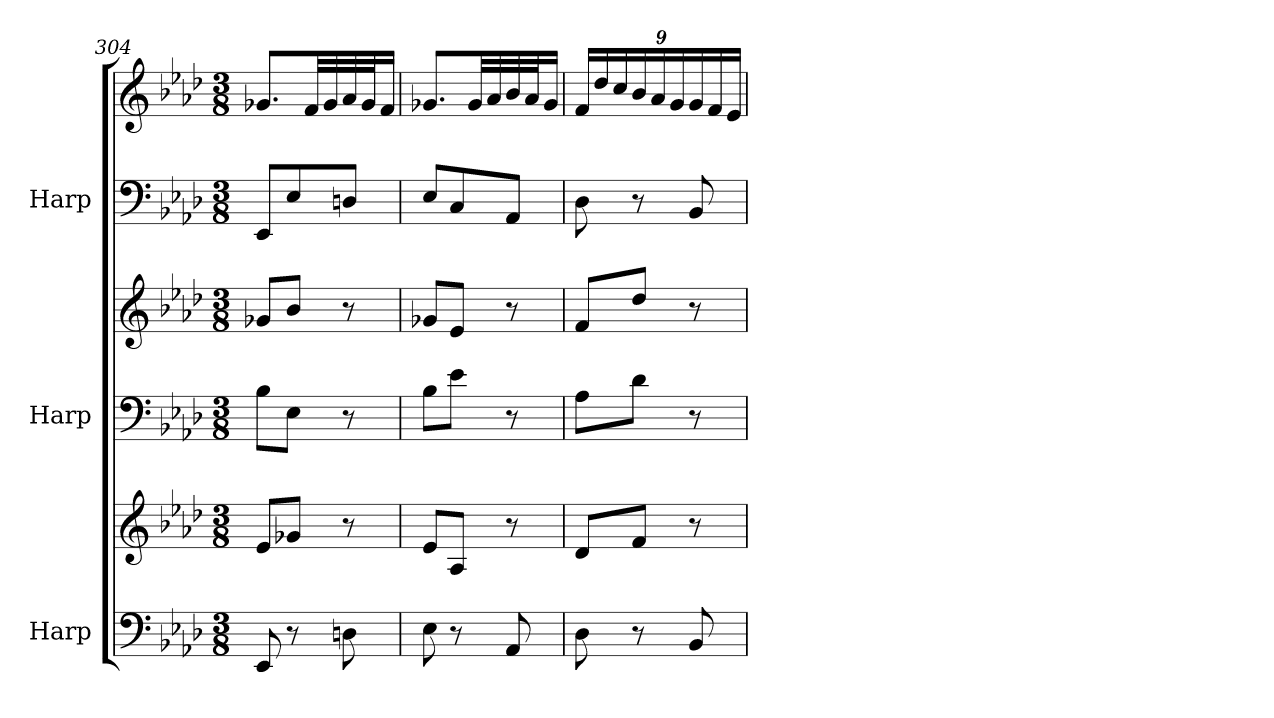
**kern	**kern	**kern	**kern	**kern	**kern
*part3	*part3	*part2	*part2	*part1	*part1
*staff6	*staff5	*staff4	*staff3	*staff2	*staff1
*I"Harp	*	*I"Harp	*	*I"Harp	*
*I'Hp	*	*I'Hp	*	*I'Hp	*
*clefF4	*clefG2	*clefF4	*clefG2	*clefF4	*clefG2
*k[b-e-a-d-]	*k[b-e-a-d-]	*k[b-e-a-d-]	*k[b-e-a-d-]	*k[b-e-a-d-]	*k[b-e-a-d-]
*M3/8	*M3/8	*M3/8	*M3/8	*M3/8	*M3/8
=304	=304	=304	=304	=304	=304
8EE-/	8e-/L	8B-\L	8g-X/L	8EE-/L	8.g-X/L
8r	8g-X/J	8E-\J	8b-/J	8E-/	.
.	.	.	.	.	32f/LL
.	.	.	.	.	32g-/
8Dn\	8r	8r	8r	8Dn/J	32a-/
.	.	.	.	.	32g-/J
.	.	.	.	.	16f/JJ
=305	=305	=305	=305	=305	=305
8E-\	8e-/L	8B-\L	8g-X/L	8E-/L	8.g-X/L
8r	8A-/J	8e-\J	8e-/J	8C/	.
.	.	.	.	.	32g-/LL
.	.	.	.	.	32a-/
8AA-/	8r	8r	8r	8AA-/J	32b-/
.	.	.	.	.	32a-/J
.	.	.	.	.	16g-/JJ
!!LO:LB:g=z
=306	=306	=306	=306	=306	=306
*	*	*	*	*	*Xbrackettup
8D-\	8d-/L	8A-\L	8f/L	8D-\	24f/LL
.	.	.	.	.	24dd-/
.	.	.	.	.	24cc/
8r	8f/J	8d-\J	8dd-/J	8r	24b-/
.	.	.	.	.	24a-/
.	.	.	.	.	24g/
8BB-/	8r	8r	8r	8BB-/	24g/
.	.	.	.	.	24f/
.	.	.	.	.	24e-/JJ
=	=	=	=	=	=
*-	*-	*-	*-	*-	*-
